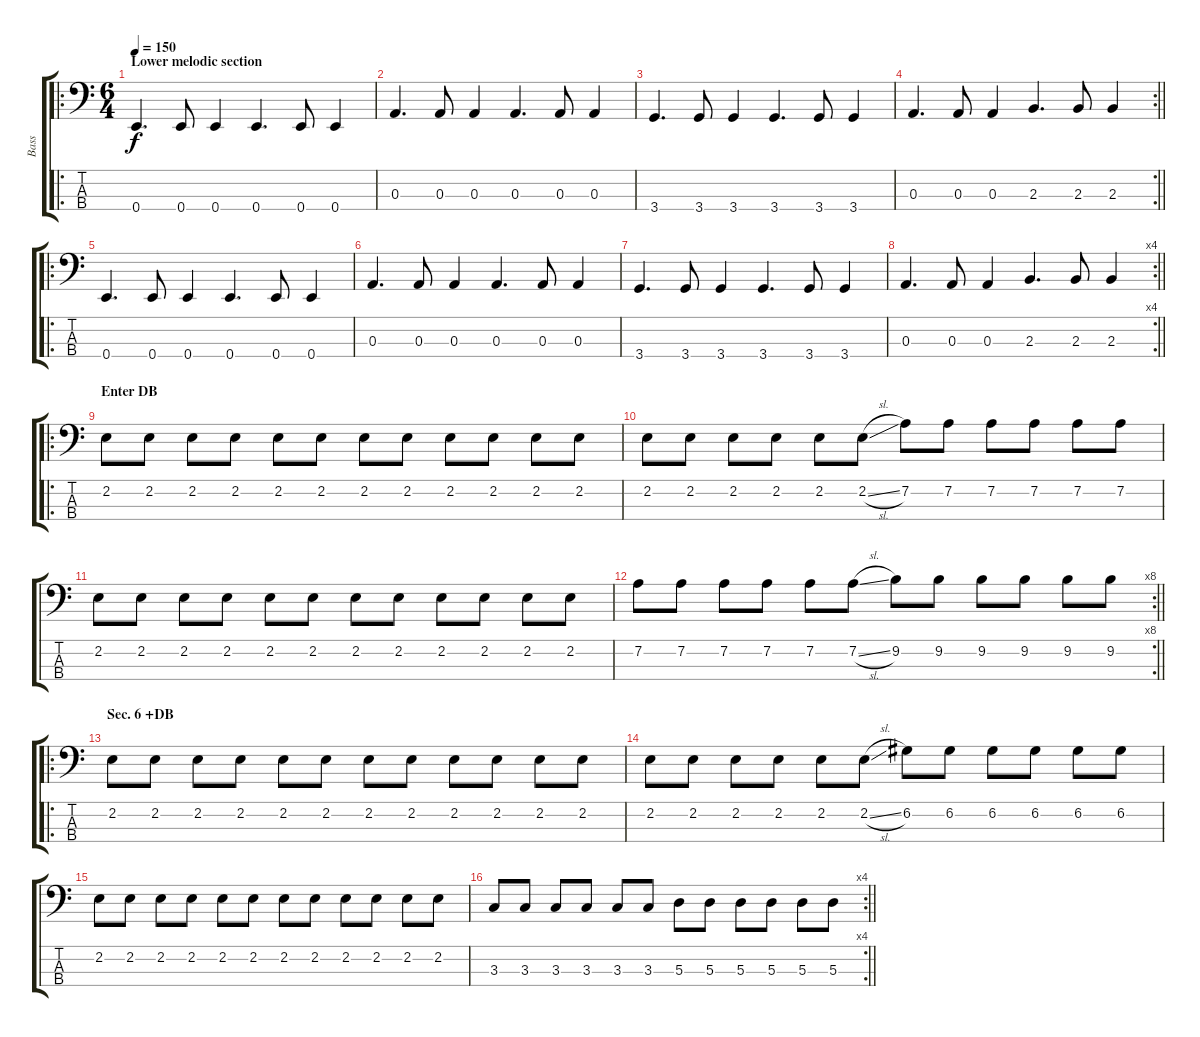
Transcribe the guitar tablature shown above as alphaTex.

\track ("Bass" "Bass") {instrument electricbassfinger}
\staff {score tabs}
\tuning (G2 D2 A1 E1) {hide}
\ro
\ts (6 4)
\section ("" "Lower melodic section")
\tempo 150
\clef f4
\ks c
0.4.4{d dy f} 0.4.8 0.4.4 0.4.4{d} 0.4.8 0.4.4 |
0.3.4{d} 0.3.8 0.3.4 0.3.4{d} 0.3.8 0.3.4 |
3.4.4{d} 3.4.8 3.4.4 3.4.4{d} 3.4.8 3.4.4 |
\rc 2
\barLineRight lightlight
0.3.4{d} 0.3.8 0.3.4 2.3.4{d} 2.3.8 2.3.4 |
\ro
0.4.4{d} 0.4.8 0.4.4 0.4.4{d} 0.4.8 0.4.4 |
0.3.4{d} 0.3.8 0.3.4 0.3.4{d} 0.3.8 0.3.4 |
3.4.4{d} 3.4.8 3.4.4 3.4.4{d} 3.4.8 3.4.4 |
\rc 4
\barLineRight lightlight
0.3.4{d} 0.3.8 0.3.4 2.3.4{d} 2.3.8 2.3.4 |
\ro
\section ("" "Enter DB")
2.2.8 2.2.8 2.2.8 2.2.8 2.2.8 2.2.8 2.2.8 2.2.8 2.2.8 2.2.8 2.2.8 2.2.8 |
2.2.8 2.2.8 2.2.8 2.2.8 2.2.8 2.2{sl}.8 7.2.8 7.2.8 7.2.8 7.2.8 7.2.8 7.2.8 |
2.2.8 2.2.8 2.2.8 2.2.8 2.2.8 2.2.8 2.2.8 2.2.8 2.2.8 2.2.8 2.2.8 2.2.8 |
\rc 8
\barLineRight lightlight
7.2.8 7.2.8 7.2.8 7.2.8 7.2.8 7.2{sl}.8 9.2.8 9.2.8 9.2.8 9.2.8 9.2.8 9.2.8 |
\ro
\section ("" "Sec. 6 +DB")
2.2.8 2.2.8 2.2.8 2.2.8 2.2.8 2.2.8 2.2.8 2.2.8 2.2.8 2.2.8 2.2.8 2.2.8 |
2.2.8 2.2.8 2.2.8 2.2.8 2.2.8 2.2{sl}.8 6.2.8 6.2.8 6.2.8 6.2.8 6.2.8 6.2.8 |
2.2.8 2.2.8 2.2.8 2.2.8 2.2.8 2.2.8 2.2.8 2.2.8 2.2.8 2.2.8 2.2.8 2.2.8 |
\rc 4
\barLineRight lightlight
3.3.8 3.3.8 3.3.8 3.3.8 3.3.8 3.3.8 5.3.8 5.3.8 5.3.8 5.3.8 5.3.8 5.3.8
